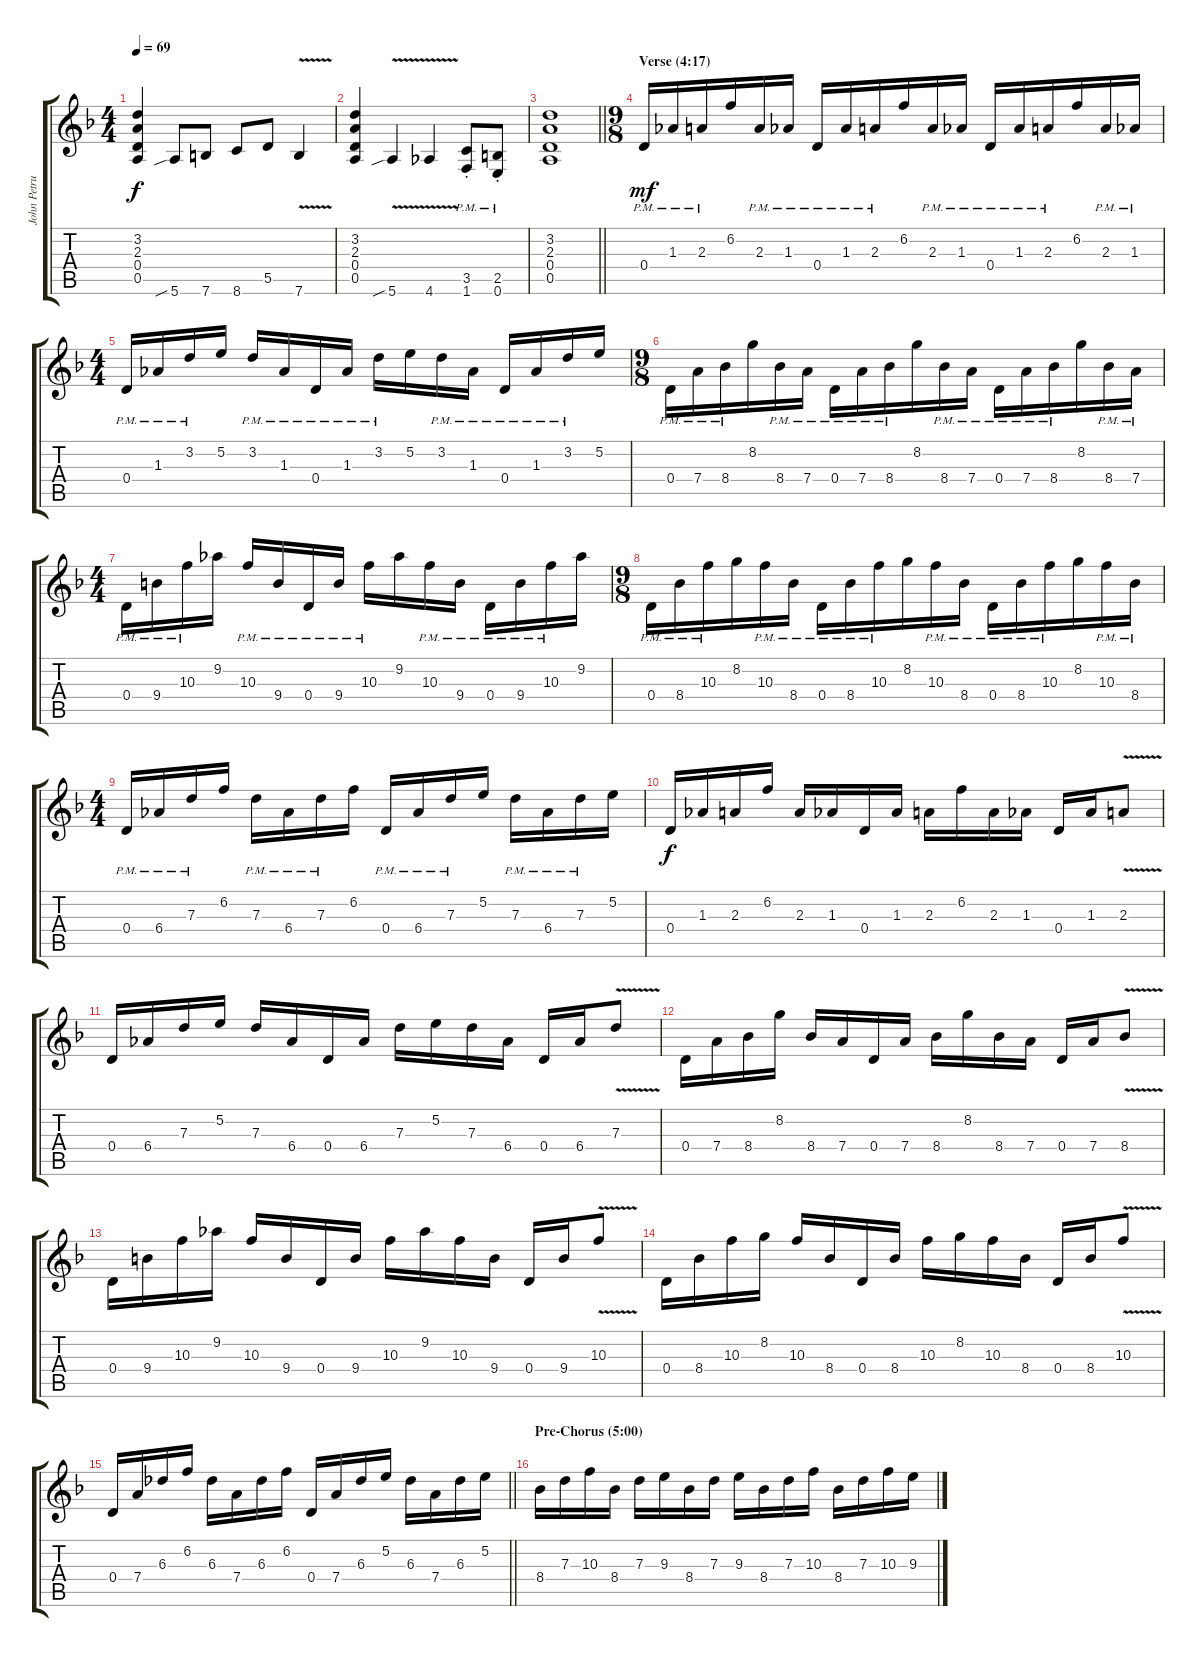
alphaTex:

\track ("John Petrucci Gtr. 2" "John Petru") {instrument distortionguitar}
\staff {score tabs}
\tuning (E4 B3 G3 D3 A2 E2) {hide}
\ts (4 4)
\tempo 69
\clef g2
\ks dminor
(3.2 2.3 0.4 0.5).4{dy f} 5.6{sib}.8 7.6.8 8.6.8 5.5.8 7.6{v}.4 |
(3.2 2.3 0.4 0.5).4 5.6{v sib}.4 4.6{v}.4 (3.5{pm st} 1.6{pm st}).8 (2.5{pm st} 0.6{pm st}).8 |
\barLineRight lightlight
(3.2 2.3 0.4 0.5).1 |
\ts (9 8)
\section ("" "Verse (4:17)")
0.4{pm}.16{dy mf} 1.3{pm}.16 2.3{pm}.16 6.2.16 2.3{pm}.16 1.3{pm}.16 0.4{pm}.16 1.3{pm}.16 2.3{pm}.16 6.2.16 2.3{pm}.16 1.3{pm}.16 0.4{pm}.16 1.3{pm}.16 2.3{pm}.16 6.2.16 2.3{pm}.16 1.3{pm}.16 |
\ts (4 4)
0.4{pm}.16 1.3{pm}.16 3.2{pm}.16 5.2.16 3.2{pm}.16 1.3{pm}.16 0.4{pm}.16 1.3{pm}.16 3.2{pm}.16 5.2.16 3.2{pm}.16 1.3{pm}.16 0.4{pm}.16 1.3{pm}.16 3.2{pm}.16 5.2.16 |
\ts (9 8)
0.4{pm}.16 7.4{pm}.16 8.4{pm}.16 8.2.16 8.4{pm}.16 7.4{pm}.16 0.4{pm}.16 7.4{pm}.16 8.4{pm}.16 8.2.16 8.4{pm}.16 7.4{pm}.16 0.4{pm}.16 7.4{pm}.16 8.4{pm}.16 8.2.16 8.4{pm}.16 7.4{pm}.16 |
\ts (4 4)
0.4{pm}.16 9.4{pm}.16 10.3{pm}.16 9.2.16 10.3{pm}.16 9.4{pm}.16 0.4{pm}.16 9.4{pm}.16 10.3{pm}.16 9.2.16 10.3{pm}.16 9.4{pm}.16 0.4{pm}.16 9.4{pm}.16 10.3{pm}.16 9.2.16 |
\ts (9 8)
0.4{pm}.16 8.4{pm}.16 10.3{pm}.16 8.2.16 10.3{pm}.16 8.4{pm}.16 0.4{pm}.16 8.4{pm}.16 10.3{pm}.16 8.2.16 10.3{pm}.16 8.4{pm}.16 0.4{pm}.16 8.4{pm}.16 10.3{pm}.16 8.2.16 10.3{pm}.16 8.4{pm}.16 |
\ts (4 4)
0.4{pm}.16 6.4{pm}.16 7.3{pm}.16 6.2.16 7.3{pm}.16 6.4{pm}.16 7.3{pm}.16 6.2.16 0.4{pm}.16 6.4{pm}.16 7.3{pm}.16 5.2.16 7.3{pm}.16 6.4{pm}.16 7.3{pm}.16 5.2.16 |
0.4.16{dy f} 1.3.16 2.3.16 6.2.16 2.3.16 1.3.16 0.4.16 1.3.16 2.3.16 6.2.16 2.3.16 1.3.16 0.4.16 1.3.16 2.3{v}.8 |
0.4.16 6.4.16 7.3.16 5.2.16 7.3.16 6.4.16 0.4.16 6.4.16 7.3.16 5.2.16 7.3.16 6.4.16 0.4.16 6.4.16 7.3{v}.8 |
0.4.16 7.4.16 8.4.16 8.2.16 8.4.16 7.4.16 0.4.16 7.4.16 8.4.16 8.2.16 8.4.16 7.4.16 0.4.16 7.4.16 8.4{v}.8 |
0.4.16 9.4.16 10.3.16 9.2.16 10.3.16 9.4.16 0.4.16 9.4.16 10.3.16 9.2.16 10.3.16 9.4.16 0.4.16 9.4.16 10.3{v}.8 |
0.4.16 8.4.16 10.3.16 8.2.16 10.3.16 8.4.16 0.4.16 8.4.16 10.3.16 8.2.16 10.3.16 8.4.16 0.4.16 8.4.16 10.3{v}.8 |
\barLineRight lightlight
0.4.16 7.4.16 6.3.16 6.2.16 6.3.16 7.4.16 6.3.16 6.2.16 0.4.16 7.4.16 6.3.16 5.2.16 6.3.16 7.4.16 6.3.16 5.2.16 |
\section ("" "Pre-Chorus (5:00)")
8.4.16 7.3.16 10.3.16 8.4.16 7.3.16 9.3.16 8.4.16 7.3.16 9.3.16 8.4.16 7.3.16 10.3.16 8.4.16 7.3.16 10.3.16 9.3.16
